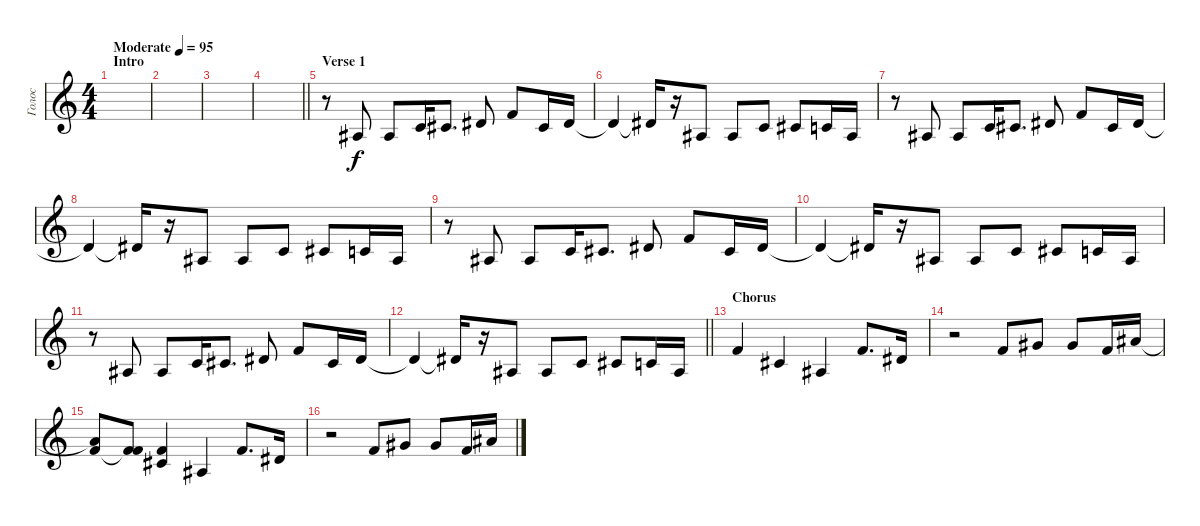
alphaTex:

\track ("Голос" "Голос") {instrument acousticgrandpiano}
\staff {score}
\tuning (E4 B3 G3 D3 A2 E2) {hide}
\ts (4 4)
\section ("" "Intro")
\tempo (95 "Moderate")
\clef g2
\ks c
|
|
|
\barLineRight lightlight
|
\section ("" "Verse 1")
r.8 3.3.8 3.3.8 1.2.16 2.2.8{d} 4.2.8 6.2.8 2.2.16 4.2.16 |
4.2{t}.4 4.2{t}.16 r.16 3.3.8 3.3.8 1.2.8 2.2.8 1.2.16 3.3.16 |
r.8 3.3.8 3.3.8 1.2.16 2.2.8{d} 4.2.8 6.2.8 2.2.16 4.2.16 |
4.2{t}.4 4.2{t}.16 r.16 3.3.8 3.3.8 1.2.8 2.2.8 1.2.16 3.3.16 |
r.8 3.3.8 3.3.8 1.2.16 2.2.8{d} 4.2.8 6.2.8 2.2.16 4.2.16 |
4.2{t}.4 4.2{t}.16 r.16 3.3.8 3.3.8 1.2.8 2.2.8 1.2.16 3.3.16 |
r.8 3.3.8 3.3.8 1.2.16 2.2.8{d} 4.2.8 6.2.8 2.2.16 4.2.16 |
\barLineRight lightlight
4.2{t}.4 4.2{t}.16 r.16 3.3.8 3.3.8 1.2.8 2.2.8 1.2.16 3.3.16 |
\section ("" "Chorus")
6.2.4 2.2.4 3.3.4 6.2.8{d} 4.2.16 |
r.2 6.2.8 9.2.8 9.2.8 6.2.16 15.3.16 |
(6.2 15.3{t}).8 (6.2{t} 10.3).8 (2.2 10.3{t}).4 3.3.4 6.2.8{d} 4.2.16 |
r.2 6.2.8 9.2.8 9.2.8 6.2.16 15.3.16
